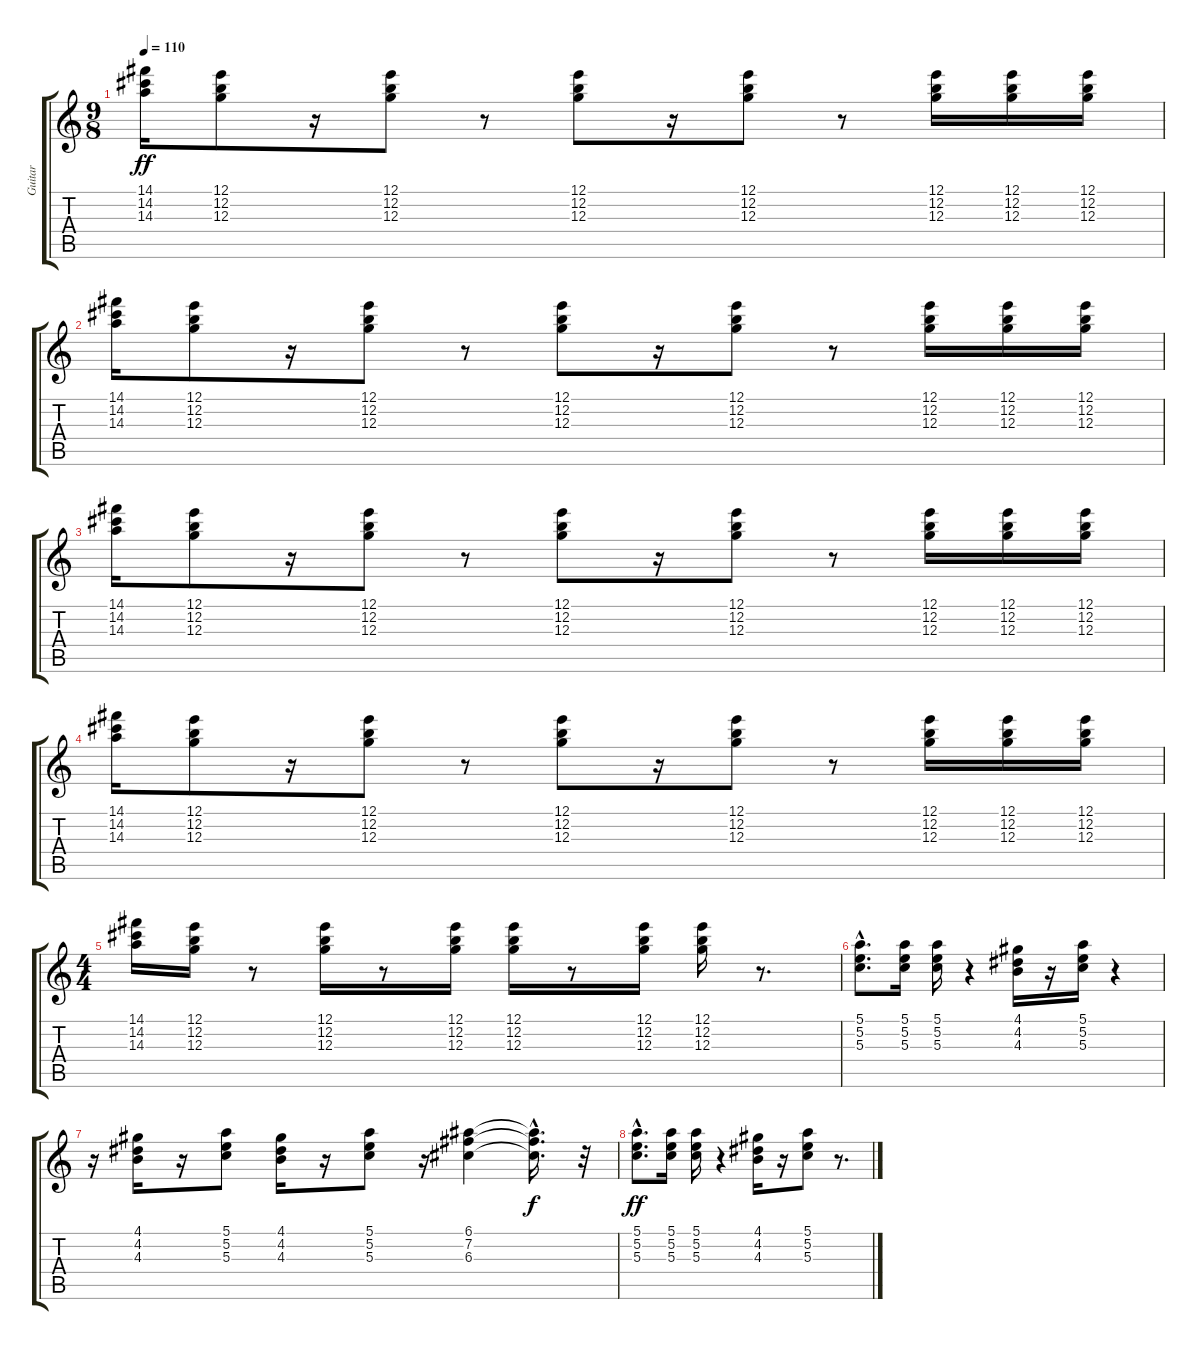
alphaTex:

\track ("Guitar" "Guitar") {instrument electricguitarclean}
\staff {score tabs}
\tuning (E4 B3 G3 D3 A2 E2) {hide}
\ts (9 8)
\tempo 110
\clef g2
\ks c
(14.1 14.2 14.3).16{dy ff} (12.1 12.2 12.3).8 r.16 (12.1 12.2 12.3).8 r.8 (12.1 12.2 12.3).8 r.16 (12.1 12.2 12.3).8 r.8 (12.1 12.2 12.3).16 (12.1 12.2 12.3).16 (12.1 12.2 12.3).16 |
(14.1 14.2 14.3).16 (12.1 12.2 12.3).8 r.16 (12.1 12.2 12.3).8 r.8 (12.1 12.2 12.3).8 r.16 (12.1 12.2 12.3).8 r.8 (12.1 12.2 12.3).16 (12.1 12.2 12.3).16 (12.1 12.2 12.3).16 |
(14.1 14.2 14.3).16 (12.1 12.2 12.3).8 r.16 (12.1 12.2 12.3).8 r.8 (12.1 12.2 12.3).8 r.16 (12.1 12.2 12.3).8 r.8 (12.1 12.2 12.3).16 (12.1 12.2 12.3).16 (12.1 12.2 12.3).16 |
(14.1 14.2 14.3).16 (12.1 12.2 12.3).8 r.16 (12.1 12.2 12.3).8 r.8 (12.1 12.2 12.3).8 r.16 (12.1 12.2 12.3).8 r.8 (12.1 12.2 12.3).16 (12.1 12.2 12.3).16 (12.1 12.2 12.3).16 |
\ts (4 4)
(14.1 14.2 14.3).16 (12.1 12.2 12.3).16 r.8 (12.1 12.2 12.3).16 r.8 (12.1 12.2 12.3).16 (12.1 12.2 12.3).16 r.8 (12.1 12.2 12.3).16 (12.1 12.2 12.3).16 r.8{d} |
(5.1{hac} 5.2{hac} 5.3{hac}).8{d} (5.1 5.2 5.3).16 (5.1 5.2 5.3).16 r.4 (4.1 4.2 4.3).16 r.16 (5.1 5.2 5.3).16 r.4 |
r.16 (4.1 4.2 4.3).16 r.16 (5.1 5.2 5.3).8 (4.1 4.2 4.3).16 r.16 (5.1 5.2 5.3).8 r.16 (6.1 7.2 6.3).4 (6.1{hac t} 7.2{t} 6.3{t}).16{d dy f} r.32 |
(5.1{hac} 5.2{hac} 5.3{hac}).8{d dy ff} (5.1 5.2 5.3).16 (5.1 5.2 5.3).16 r.4 (4.1 4.2 4.3).16 r.16 (5.1 5.2 5.3).8 r.8{d}
